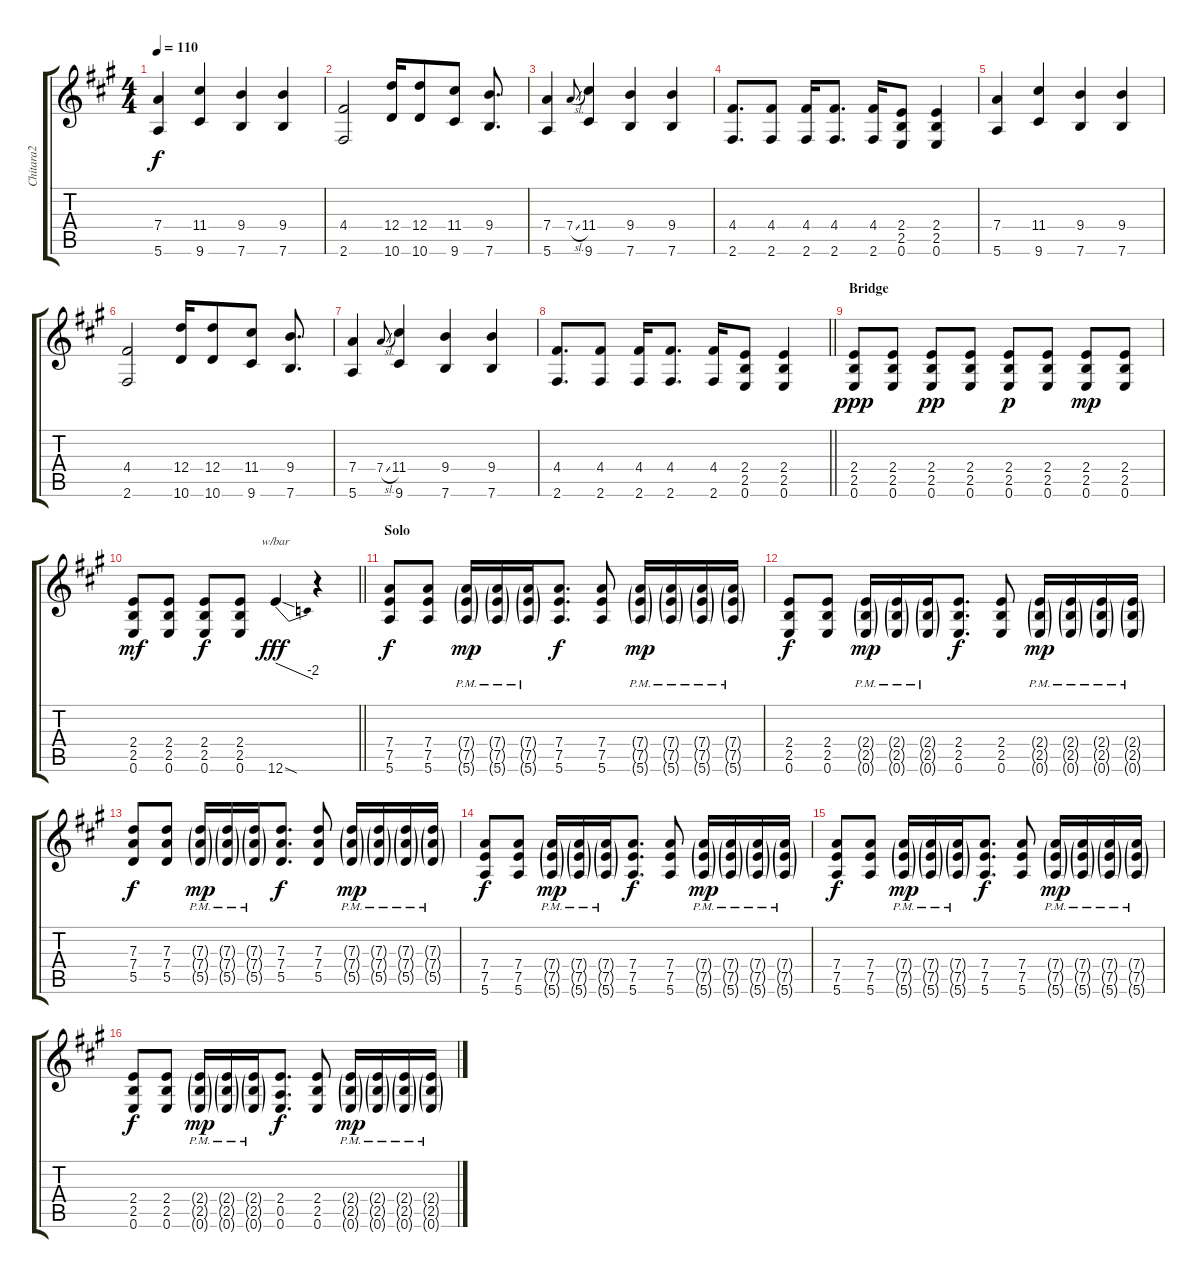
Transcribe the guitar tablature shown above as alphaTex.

\track ("Chitara2" "Chitara2") {instrument distortionguitar}
\staff {score tabs}
\tuning (E4 B3 G3 D3 A2 E2) {hide}
\ts (4 4)
\tempo 110
\clef g2
\ks a
(7.4 5.6).4{dy f} (11.4 9.6).4 (9.4 7.6).4 (9.4 7.6).4 |
(4.4 2.6).2 (12.4 10.6).16 (12.4 10.6).8 (11.4 9.6).8 (9.4 7.6).8{d} |
(7.4 5.6).4 7.4{sl}.8{gr onbeat} (11.4 9.6).4 (9.4 7.6).4 (9.4 7.6).4 |
(4.4 2.6).8{d} (4.4 2.6).8 (4.4 2.6).16 (4.4 2.6).8{d} (4.4 2.6).16 (2.4 2.5 0.6).8 (2.4 2.5 0.6).4 |
(7.4 5.6).4 (11.4 9.6).4 (9.4 7.6).4 (9.4 7.6).4 |
(4.4 2.6).2 (12.4 10.6).16 (12.4 10.6).8 (11.4 9.6).8 (9.4 7.6).8{d} |
(7.4 5.6).4 7.4{sl}.8{gr onbeat} (11.4 9.6).4 (9.4 7.6).4 (9.4 7.6).4 |
\barLineRight lightlight
(4.4 2.6).8{d} (4.4 2.6).8 (4.4 2.6).16 (4.4 2.6).8{d} (4.4 2.6).16 (2.4 2.5 0.6).8 (2.4 2.5 0.6).4 |
\section ("" "Bridge")
(2.4 2.5 0.6).8{dy ppp} (2.4 2.5 0.6).8 (2.4 2.5 0.6).8{dy pp} (2.4 2.5 0.6).8 (2.4 2.5 0.6).8{dy p} (2.4 2.5 0.6).8 (2.4 2.5 0.6).8{dy mp} (2.4 2.5 0.6).8 |
\barLineRight lightlight
(2.4 2.5 0.6).8{dy mf} (2.4 2.5 0.6).8 (2.4 2.5 0.6).8{dy f} (2.4 2.5 0.6).8 12.6{sod}.4{tbe (dive default 0 0 60 -8) dy fff} r.4 |
\section ("" "Solo")
(7.4 7.5 5.6).8{dy f} (7.4 7.5 5.6).8 (7.4{g pm} 7.5{g pm} 5.6{g pm}).16{dy mp} (7.4{g pm} 7.5{g pm} 5.6{g pm}).16 (7.4{g pm} 7.5{g pm} 5.6{g pm}).16 (7.4 7.5 5.6).8{d dy f} (7.4 7.5 5.6).8 (7.4{g pm} 7.5{g pm} 5.6{g pm}).16{dy mp} (7.4{g pm} 7.5{g pm} 5.6{g pm}).16 (7.4{g pm} 7.5{g pm} 5.6{g pm}).16 (7.4{g pm} 7.5{g pm} 5.6{g pm}).16 |
(2.4 2.5 0.6).8{dy f} (2.4 2.5 0.6).8 (2.4{g pm} 2.5{g pm} 0.6{g pm}).16{dy mp} (2.4{g pm} 2.5{g pm} 0.6{g pm}).16 (2.4{g pm} 2.5{g pm} 0.6{g pm}).16 (2.4 2.5 0.6).8{d dy f} (2.4 2.5 0.6).8 (2.4{g pm} 2.5{g pm} 0.6{g pm}).16{dy mp} (2.4{g pm} 2.5{g pm} 0.6{g pm}).16 (2.4{g pm} 2.5{g pm} 0.6{g pm}).16 (2.4{g pm} 2.5{g pm} 0.6{g pm}).16 |
(7.3 7.4 5.5).8{dy f} (7.3 7.4 5.5).8 (7.3{g pm} 7.4{g pm} 5.5{g pm}).16{dy mp} (7.3{g pm} 7.4{g pm} 5.5{g pm}).16 (7.3{g pm} 7.4{g pm} 5.5{g pm}).16 (7.3 7.4 5.5).8{d dy f} (7.3 7.4 5.5).8 (7.3{g pm} 7.4{g pm} 5.5{g pm}).16{dy mp} (7.3{g pm} 7.4{g pm} 5.5{g pm}).16 (7.3{g pm} 7.4{g pm} 5.5{g pm}).16 (7.3{g pm} 7.4{g pm} 5.5{g pm}).16 |
(7.4 7.5 5.6).8{dy f} (7.4 7.5 5.6).8 (7.4{g pm} 7.5{g pm} 5.6{g pm}).16{dy mp} (7.4{g pm} 7.5{g pm} 5.6{g pm}).16 (7.4{g pm} 7.5{g pm} 5.6{g pm}).16 (7.4 7.5 5.6).8{d dy f} (7.4 7.5 5.6).8 (7.4{g pm} 7.5{g pm} 5.6{g pm}).16{dy mp} (7.4{g pm} 7.5{g pm} 5.6{g pm}).16 (7.4{g pm} 7.5{g pm} 5.6{g pm}).16 (7.4{g pm} 7.5{g pm} 5.6{g pm}).16 |
(7.4 7.5 5.6).8{dy f} (7.4 7.5 5.6).8 (7.4{g pm} 7.5{g pm} 5.6{g pm}).16{dy mp} (7.4{g pm} 7.5{g pm} 5.6{g pm}).16 (7.4{g pm} 7.5{g pm} 5.6{g pm}).16 (7.4 7.5 5.6).8{d dy f} (7.4 7.5 5.6).8 (7.4{g pm} 7.5{g pm} 5.6{g pm}).16{dy mp} (7.4{g pm} 7.5{g pm} 5.6{g pm}).16 (7.4{g pm} 7.5{g pm} 5.6{g pm}).16 (7.4{g pm} 7.5{g pm} 5.6{g pm}).16 |
(2.4 2.5 0.6).8{dy f} (2.4 2.5 0.6).8 (2.4{g pm} 2.5{g pm} 0.6{g pm}).16{dy mp} (2.4{g pm} 2.5{g pm} 0.6{g pm}).16 (2.4{g pm} 2.5{g pm} 0.6{g pm}).16 (2.4 0.5 0.6).8{d dy f} (2.4 2.5 0.6).8 (2.4{g pm} 2.5{g pm} 0.6{g pm}).16{dy mp} (2.4{g pm} 2.5{g pm} 0.6{g pm}).16 (2.4{g pm} 2.5{g pm} 0.6{g pm}).16 (2.4{g pm} 2.5{g pm} 0.6{g pm}).16
